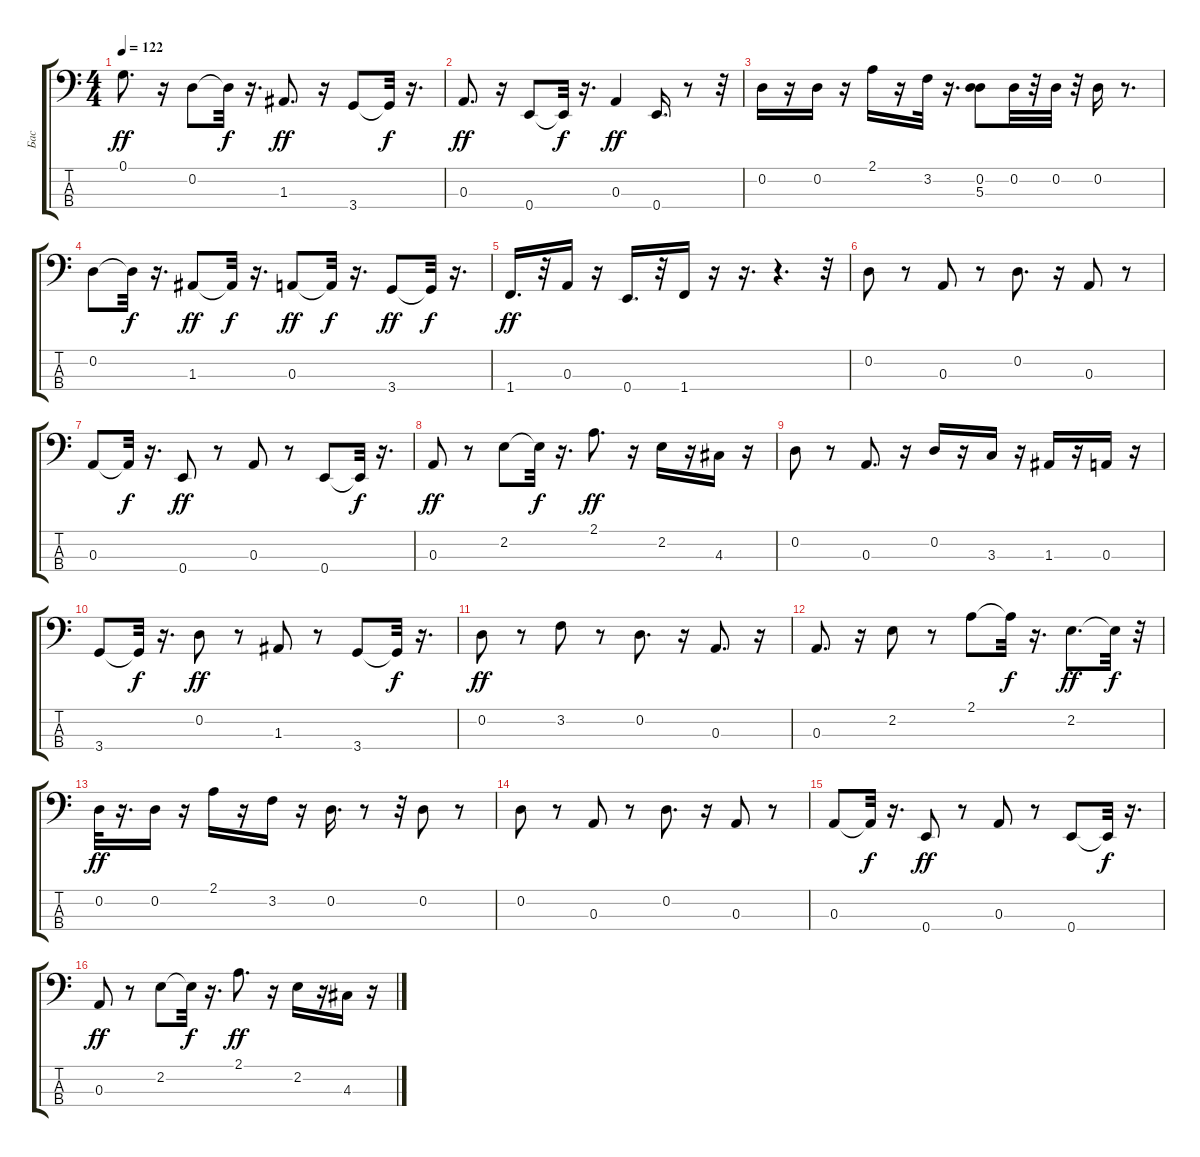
\track ("Бас" "Бас") {instrument fretlessbass}
\staff {score tabs}
\tuning (G2 D2 A1 E1) {hide}
\ts (4 4)
\tempo 122
\clef f4
\ks c
0.1.8{d dy ff} r.16 0.2.8 0.2{t}.32{dy f} r.16{d} 1.3.8{d dy ff} r.16 3.4.8 3.4{t}.32{dy f} r.16{d} |
0.3.8{d dy ff} r.16 0.4.8 0.4{t}.32{dy f} r.16{d} 0.3.4{dy ff} 0.4.16{d} r.8 r.32 |
0.2.16 r.16 0.2.16 r.16 2.1.16 r.16 3.2.32 r.16{d} (0.2 5.3).8 0.2.32 r.32 0.2.32 r.32 0.2.16 r.8{d} |
0.2.8 0.2{t}.32{dy f} r.16{d} 1.3.8{dy ff} 1.3{t}.32{dy f} r.16{d} 0.3.8{dy ff} 0.3{t}.32{dy f} r.16{d} 3.4.8{dy ff} 3.4{t}.32{dy f} r.16{d} |
1.4.16{d dy ff} r.32 0.3.16 r.16 0.4.16{d} r.32 1.4.16 r.16 r.16{d} r.4{d} r.32 |
0.2.8 r.8 0.3.8 r.8 0.2.8{d} r.16 0.3.8 r.8 |
0.3.8 0.3{t}.32{dy f} r.16{d} 0.4.8{dy ff} r.8 0.3.8 r.8 0.4.8 0.4{t}.32{dy f} r.16{d} |
0.3.8{dy ff} r.8 2.2.8 2.2{t}.32{dy f} r.16{d} 2.1.8{d dy ff} r.16 2.2.16 r.16 4.3.16 r.16 |
0.2.8 r.8 0.3.8{d} r.16 0.2.16 r.16 3.3.16 r.16 1.3.16 r.16 0.3.16 r.16 |
3.4.8 3.4{t}.32{dy f} r.16{d} 0.2.8{dy ff} r.8 1.3.8 r.8 3.4.8 3.4{t}.32{dy f} r.16{d} |
0.2.8{dy ff} r.8 3.2.8 r.8 0.2.8{d} r.16 0.3.8{d} r.16 |
0.3.8{d} r.16 2.2.8 r.8 2.1.8 2.1{t}.32{dy f} r.16{d} 2.2.8{d dy ff} 2.2{t}.32{dy f} r.32 |
0.2.32{dy ff} r.16{d} 0.2.16 r.16 2.1.16 r.16 3.2.16 r.16 0.2.16{d} r.8 r.32 0.2.8 r.8 |
0.2.8 r.8 0.3.8 r.8 0.2.8{d} r.16 0.3.8 r.8 |
0.3.8 0.3{t}.32{dy f} r.16{d} 0.4.8{dy ff} r.8 0.3.8 r.8 0.4.8 0.4{t}.32{dy f} r.16{d} |
0.3.8{dy ff} r.8 2.2.8 2.2{t}.32{dy f} r.16{d} 2.1.8{d dy ff} r.16 2.2.16 r.16 4.3.16 r.16
